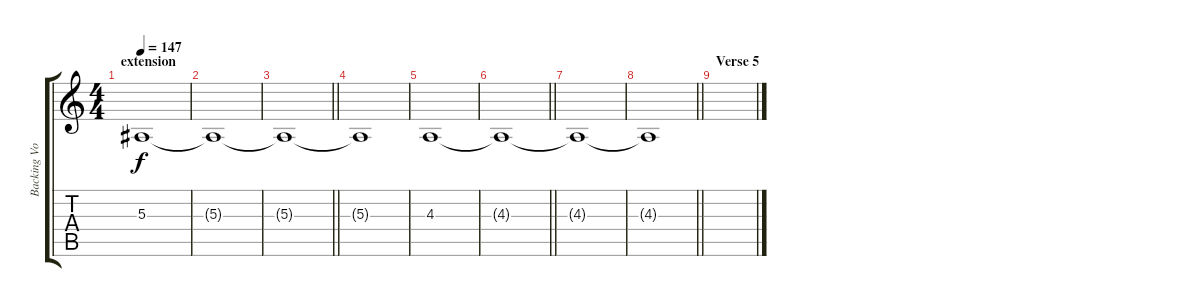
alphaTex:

\track ("Backing Vocal" "Backing Vo") {instrument choiraahs}
\staff {score tabs}
\tuning (D4 A3 F3 C3 G2 D2) {hide}
\ts (4 4)
\section ("" "extension")
\tempo 147
\clef g2
\ks c
5.3.1{dy f} |
5.3{t}.1 |
\barLineRight lightlight
5.3{t}.1 |
5.3{t}.1 |
4.3.1 |
\barLineRight lightlight
4.3{t}.1 |
4.3{t}.1 |
\barLineRight lightlight
4.3{t}.1 |
\section ("" "Verse 5")
